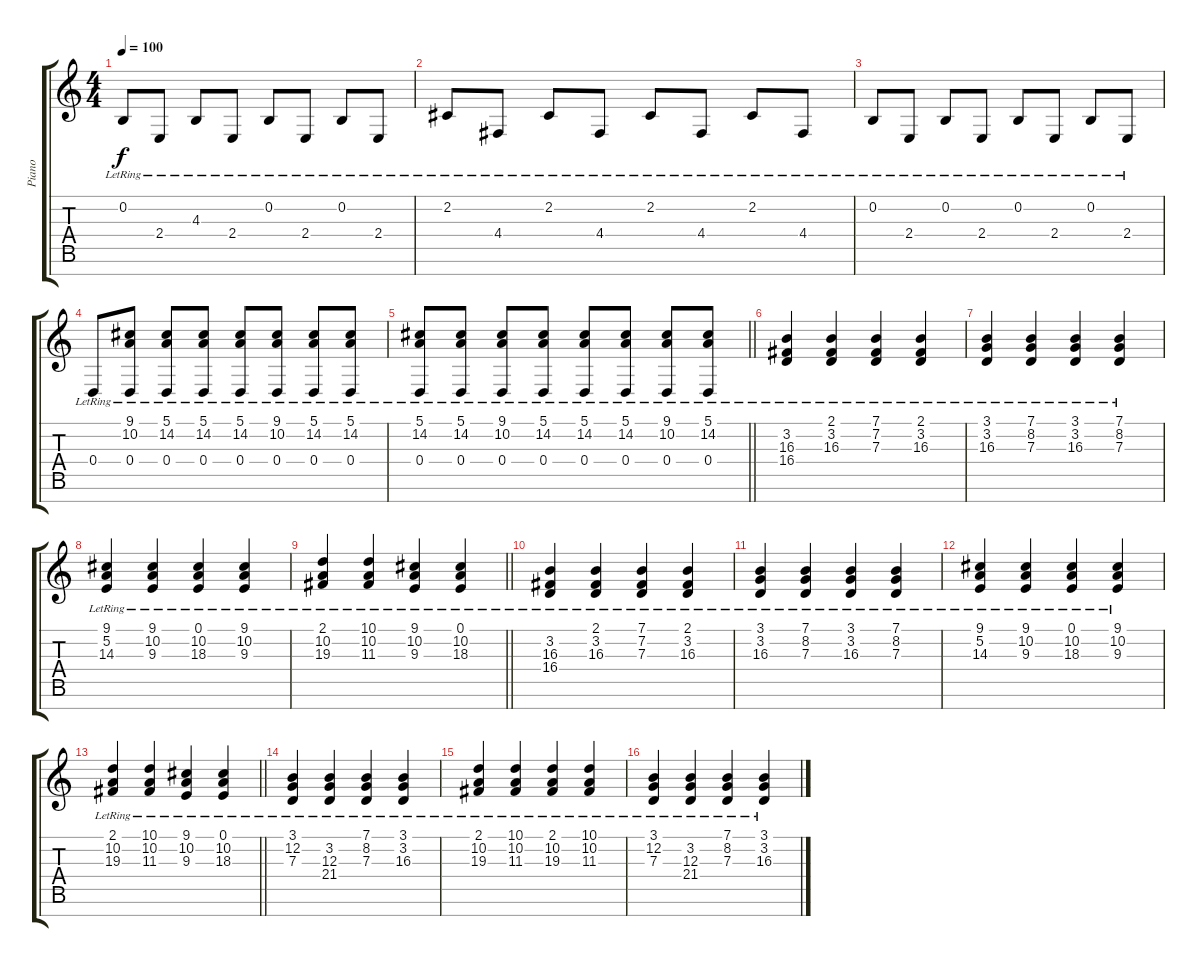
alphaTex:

\track ("Piano" "Piano") {instrument acousticgrandpiano}
\staff {score tabs}
\tuning (E4 B3 G3 D3 A2 E2 B1) {hide}
\ts (4 4)
\tempo 100
\clef g2
\ks c
0.2{lr}.8{dy f} 2.4{lr}.8 4.3{lr}.8 2.4{lr}.8 0.2{lr}.8 2.4{lr}.8 0.2{lr}.8 2.4{lr}.8 |
2.2{lr}.8 4.4{lr}.8 2.2{lr}.8 4.4{lr}.8 2.2{lr}.8 4.4{lr}.8 2.2{lr}.8 4.4{lr}.8 |
0.2{lr}.8 2.4{lr}.8 0.2{lr}.8 2.4{lr}.8 0.2{lr}.8 2.4{lr}.8 0.2{lr}.8 2.4{lr}.8 |
0.4{lr}.8 (9.1{lr} 10.2{lr} 0.4{lr}).8 (5.1{lr} 14.2{lr} 0.4{lr}).8 (5.1{lr} 14.2{lr} 0.4{lr}).8 (5.1{lr} 14.2{lr} 0.4{lr}).8 (9.1{lr} 10.2{lr} 0.4{lr}).8 (5.1{lr} 14.2{lr} 0.4{lr}).8 (5.1{lr} 14.2{lr} 0.4{lr}).8 |
\barLineRight lightlight
(5.1{lr} 14.2{lr} 0.4{lr}).8 (5.1{lr} 14.2{lr} 0.4{lr}).8 (9.1{lr} 10.2{lr} 0.4{lr}).8 (5.1{lr} 14.2{lr} 0.4{lr}).8 (5.1{lr} 14.2{lr} 0.4{lr}).8 (5.1{lr} 14.2{lr} 0.4{lr}).8 (9.1{lr} 10.2{lr} 0.4{lr}).8 (5.1{lr} 14.2{lr} 0.4{lr}).8 |
(3.2{lr} 16.3{lr} 16.4{lr}).4 (2.1{lr} 3.2{lr} 16.3{lr}).4 (7.1{lr} 7.2{lr} 7.3{lr}).4 (2.1{lr} 3.2{lr} 16.3{lr}).4 |
(3.1{lr} 3.2{lr} 16.3{lr}).4 (7.1{lr} 8.2{lr} 7.3{lr}).4 (3.1{lr} 3.2{lr} 16.3{lr}).4 (7.1{lr} 8.2{lr} 7.3{lr}).4 |
(9.1{lr} 5.2{lr} 14.3{lr}).4 (9.1{lr} 10.2{lr} 9.3{lr}).4 (0.1{lr} 10.2{lr} 18.3{lr}).4 (9.1{lr} 10.2{lr} 9.3{lr}).4 |
\barLineRight lightlight
(2.1{lr} 10.2{lr} 19.3{lr}).4 (10.1{lr} 10.2{lr} 11.3{lr}).4 (9.1{lr} 10.2{lr} 9.3{lr}).4 (0.1{lr} 10.2{lr} 18.3{lr}).4 |
(3.2{lr} 16.3{lr} 16.4{lr}).4 (2.1{lr} 3.2{lr} 16.3{lr}).4 (7.1{lr} 7.2{lr} 7.3{lr}).4 (2.1{lr} 3.2{lr} 16.3{lr}).4 |
(3.1{lr} 3.2{lr} 16.3{lr}).4 (7.1{lr} 8.2{lr} 7.3{lr}).4 (3.1{lr} 3.2{lr} 16.3{lr}).4 (7.1{lr} 8.2{lr} 7.3{lr}).4 |
(9.1{lr} 5.2{lr} 14.3{lr}).4 (9.1{lr} 10.2{lr} 9.3{lr}).4 (0.1{lr} 10.2{lr} 18.3{lr}).4 (9.1{lr} 10.2{lr} 9.3{lr}).4 |
\barLineRight lightlight
(2.1{lr} 10.2{lr} 19.3{lr}).4 (10.1{lr} 10.2{lr} 11.3{lr}).4 (9.1{lr} 10.2{lr} 9.3{lr}).4 (0.1{lr} 10.2{lr} 18.3{lr}).4 |
(3.1{lr} 12.2{lr} 7.3{lr}).4 (3.2{lr} 12.3{lr} 21.4{lr}).4 (7.1{lr} 8.2{lr} 7.3{lr}).4 (3.1{lr} 3.2{lr} 16.3{lr}).4 |
(2.1{lr} 10.2{lr} 19.3{lr}).4 (10.1{lr} 10.2{lr} 11.3{lr}).4 (2.1{lr} 10.2{lr} 19.3{lr}).4 (10.1{lr} 10.2{lr} 11.3{lr}).4 |
(3.1{lr} 12.2{lr} 7.3{lr}).4 (3.2{lr} 12.3{lr} 21.4{lr}).4 (7.1{lr} 8.2{lr} 7.3{lr}).4 (3.1{lr} 3.2{lr} 16.3{lr}).4
